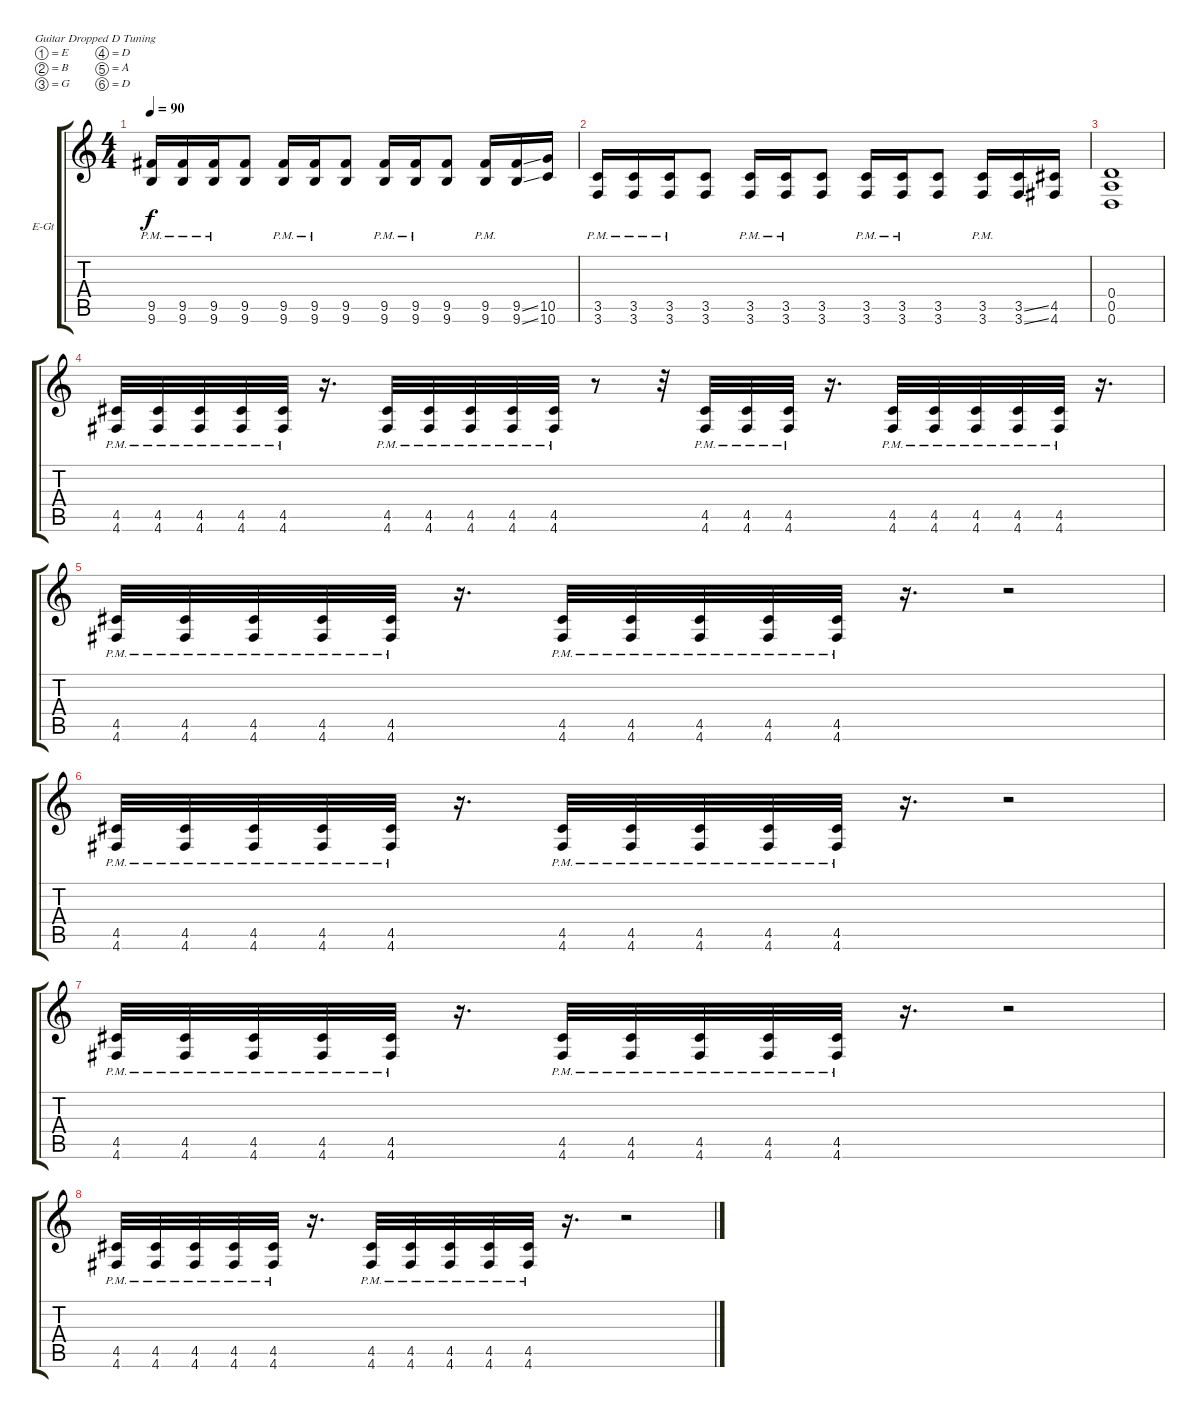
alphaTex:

\bracketExtendMode groupsimilarinstruments
\firstSystemTrackNameOrientation horizontal
\otherSystemsTrackNameOrientation horizontal
\track ("Distortion-guitar (Paul)" "E-Gt") {instrument distortionguitar}
\staff {score tabs}
\tuning (E4 B3 G3 D3 A2 D2)
\ts (4 4)
\tempo 90
\clef g2
\ks c
(9.5{pm} 9.6{pm}).16{dy f} (9.5{pm} 9.6{pm}).16 (9.5{pm} 9.6{pm}).16 (9.5 9.6).8 (9.5{pm} 9.6{pm}).16 (9.5{pm} 9.6{pm}).16 (9.5 9.6).8 (9.5{pm} 9.6{pm}).16 (9.5{pm} 9.6{pm}).16 (9.5 9.6).8 (9.5{pm} 9.6{pm}).16 (9.5{ss} 9.6{ss}).16 (10.5 10.6).16 |
(3.5{pm} 3.6{pm}).16 (3.5{pm} 3.6{pm}).16 (3.5{pm} 3.6{pm}).16 (3.5 3.6).8 (3.5{pm} 3.6{pm}).16 (3.5{pm} 3.6{pm}).16 (3.5 3.6).8 (3.5{pm} 3.6{pm}).16 (3.5{pm} 3.6{pm}).16 (3.5 3.6).8 (3.5{pm} 3.6{pm}).16 (3.5{ss} 3.6{ss}).16 (4.5 4.6).16 |
(0.4 0.5 0.6).1 |
(4.5{pm} 4.6{pm}).32 (4.5{pm} 4.6{pm}).32 (4.5{pm} 4.6{pm}).32 (4.5{pm} 4.6{pm}).32 (4.5{pm} 4.6{pm}).32 r.16{d} (4.5{pm} 4.6{pm}).32 (4.5{pm} 4.6{pm}).32 (4.5{pm} 4.6{pm}).32 (4.5{pm} 4.6{pm}).32 (4.5{pm} 4.6{pm}).32 r.8 r.32 (4.5{pm} 4.6{pm}).32 (4.5{pm} 4.6{pm}).32 (4.5{pm} 4.6{pm}).32 r.16{d} (4.5{pm} 4.6{pm}).32 (4.5{pm} 4.6{pm}).32 (4.5{pm} 4.6{pm}).32 (4.5{pm} 4.6{pm}).32 (4.5{pm} 4.6{pm}).32 r.16{d} |
(4.5{pm} 4.6{pm}).32 (4.5{pm} 4.6{pm}).32 (4.5{pm} 4.6{pm}).32 (4.5{pm} 4.6{pm}).32 (4.5{pm} 4.6{pm}).32 r.16{d} (4.5{pm} 4.6{pm}).32 (4.5{pm} 4.6{pm}).32 (4.5{pm} 4.6{pm}).32 (4.5{pm} 4.6{pm}).32 (4.5{pm} 4.6{pm}).32 r.16{d} r.2 |
(4.5{pm} 4.6{pm}).32 (4.5{pm} 4.6{pm}).32 (4.5{pm} 4.6{pm}).32 (4.5{pm} 4.6{pm}).32 (4.5{pm} 4.6{pm}).32 r.16{d} (4.5{pm} 4.6{pm}).32 (4.5{pm} 4.6{pm}).32 (4.5{pm} 4.6{pm}).32 (4.5{pm} 4.6{pm}).32 (4.5{pm} 4.6{pm}).32 r.16{d} r.2 |
(4.5{pm} 4.6{pm}).32 (4.5{pm} 4.6{pm}).32 (4.5{pm} 4.6{pm}).32 (4.5{pm} 4.6{pm}).32 (4.5{pm} 4.6{pm}).32 r.16{d} (4.5{pm} 4.6{pm}).32 (4.5{pm} 4.6{pm}).32 (4.5{pm} 4.6{pm}).32 (4.5{pm} 4.6{pm}).32 (4.5{pm} 4.6{pm}).32 r.16{d} r.2 |
(4.5{pm} 4.6{pm}).32 (4.5{pm} 4.6{pm}).32 (4.5{pm} 4.6{pm}).32 (4.5{pm} 4.6{pm}).32 (4.5{pm} 4.6{pm}).32 r.16{d} (4.5{pm} 4.6{pm}).32 (4.5{pm} 4.6{pm}).32 (4.5{pm} 4.6{pm}).32 (4.5{pm} 4.6{pm}).32 (4.5{pm} 4.6{pm}).32 r.16{d} r.2
